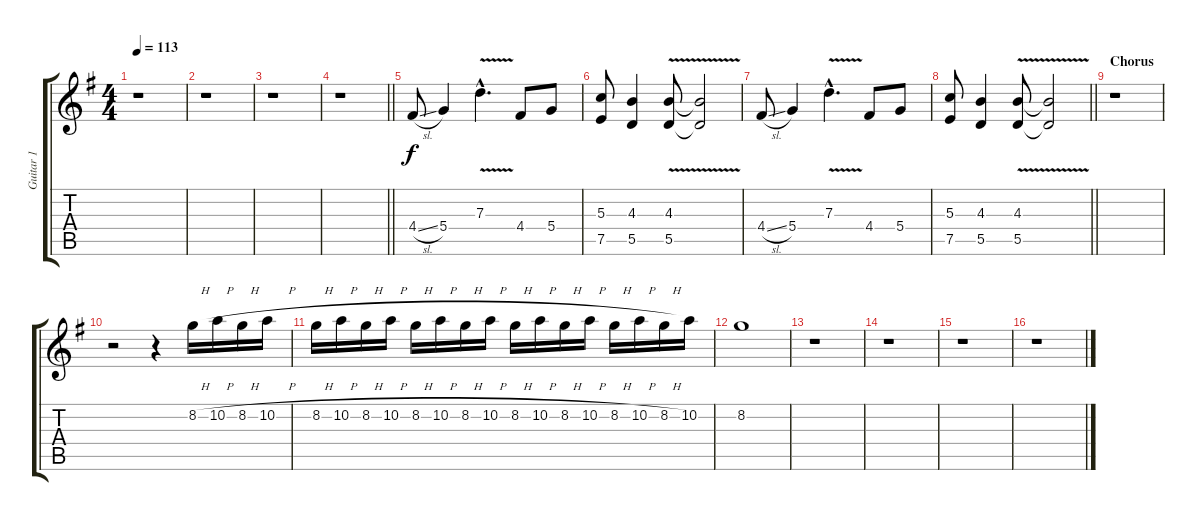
\track ("Guitar 1" "Guitar 1") {instrument overdrivenguitar}
\staff {score tabs}
\tuning (E4 B3 G3 D3 A2 E2) {hide}
\ts (4 4)
\tempo 113
\clef g2
\ks g
r.1{dy f} |
r.1 |
r.1 |
\barLineRight lightlight
r.1 |
4.4{sl}.8 5.4.4 7.3{v hac}.4{d} 4.4.8 5.4.8 |
(5.3 7.5).8 (4.3 5.5).4 (4.3 5.5{v}).8 (4.3{t} 5.5{t}).2 |
4.4{sl}.8 5.4.4 7.3{v hac}.4{d} 4.4.8 5.4.8 |
\barLineRight lightlight
(5.3 7.5).8 (4.3 5.5).4 (4.3 5.5{v}).8 (4.3{t} 5.5{t}).2 |
\section ("" "Chorus")
r.1 |
r.2 r.4 8.2{h}.16 10.2{h}.16 8.2{h}.16 10.2{h}.16 |
8.2{h}.16 10.2{h}.16 8.2{h}.16 10.2{h}.16 8.2{h}.16 10.2{h}.16 8.2{h}.16 10.2{h}.16 8.2{h}.16 10.2{h}.16 8.2{h}.16 10.2{h}.16 8.2{h}.16 10.2{h}.16 8.2{h}.16 10.2.16 |
8.2.1 |
r.1 |
r.1 |
r.1 |
r.1
